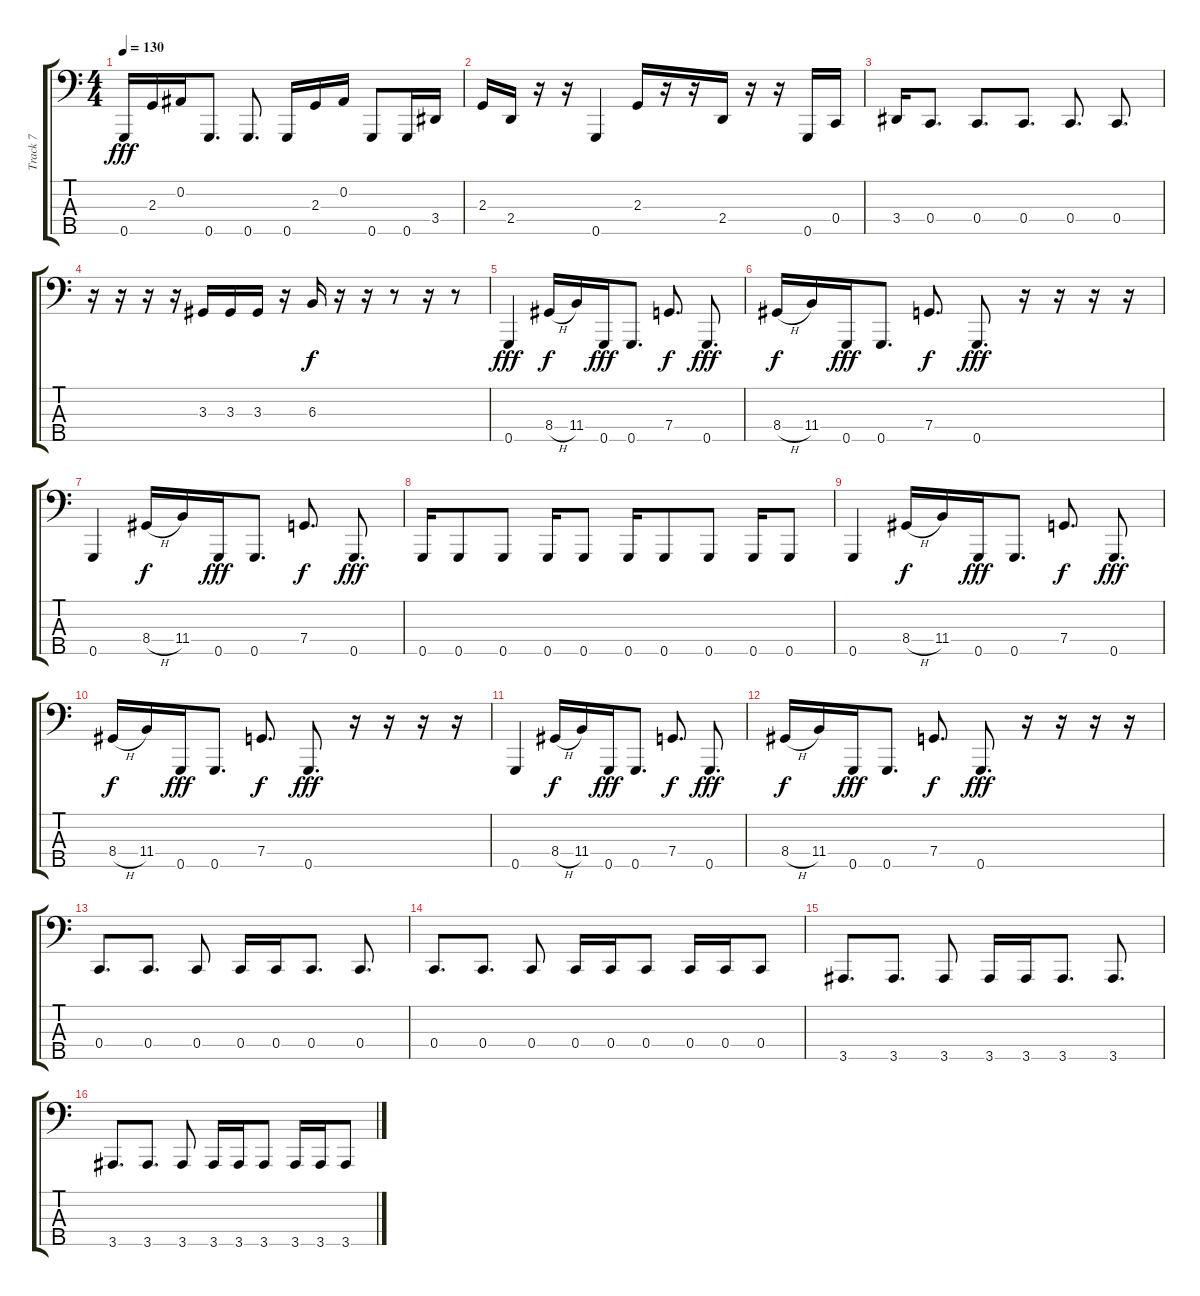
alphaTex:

\track ("Track 7" "Track 7") {instrument electricbasspick}
\staff {score tabs}
\tuning (Eb2 Bb1 F1 C1 G0) {hide}
\ts (4 4)
\tempo 130
\clef f4
\ks c
0.5.16{dy fff} 2.3.16 0.2.16 0.5.8{d} 0.5.8{d} 0.5.16 2.3.16 0.2.16 0.5.8 0.5.16 3.4.16 |
2.3.16 2.4.16 r.16 r.16 0.5.4 2.3.16 r.16 r.16 2.4.16 r.16 r.16 0.5.16 0.4.16 |
3.4.16 0.4.8{d} 0.4.8{d} 0.4.8{d} 0.4.8{d} 0.4.8{d} |
r.16 r.16 r.16 r.16 3.3.16 3.3.16 3.3.16 r.16 6.3.16{dy f} r.16 r.16 r.8 r.16 r.8 |
0.5.4{dy fff} 8.4{h}.16{dy f} 11.4.16 0.5.16{dy fff} 0.5.8{d} 7.4.8{d dy f} 0.5.8{d dy fff} |
8.4{h}.16{dy f} 11.4.16 0.5.16{dy fff} 0.5.8{d} 7.4.8{d dy f} 0.5.8{d dy fff} r.16 r.16 r.16 r.16 |
0.5.4 8.4{h}.16{dy f} 11.4.16 0.5.16{dy fff} 0.5.8{d} 7.4.8{d dy f} 0.5.8{d dy fff} |
0.5.16 0.5.8 0.5.8 0.5.16 0.5.8 0.5.16 0.5.8 0.5.8 0.5.16 0.5.8 |
0.5.4 8.4{h}.16{dy f} 11.4.16 0.5.16{dy fff} 0.5.8{d} 7.4.8{d dy f} 0.5.8{d dy fff} |
8.4{h}.16{dy f} 11.4.16 0.5.16{dy fff} 0.5.8{d} 7.4.8{d dy f} 0.5.8{d dy fff} r.16 r.16 r.16 r.16 |
0.5.4 8.4{h}.16{dy f} 11.4.16 0.5.16{dy fff} 0.5.8{d} 7.4.8{d dy f} 0.5.8{d dy fff} |
8.4{h}.16{dy f} 11.4.16 0.5.16{dy fff} 0.5.8{d} 7.4.8{d dy f} 0.5.8{d dy fff} r.16 r.16 r.16 r.16 |
0.4.8{d} 0.4.8{d} 0.4.8 0.4.16 0.4.16 0.4.8{d} 0.4.8{d} |
0.4.8{d} 0.4.8{d} 0.4.8 0.4.16 0.4.16 0.4.8 0.4.16 0.4.16 0.4.8 |
3.5.8{d} 3.5.8{d} 3.5.8 3.5.16 3.5.16 3.5.8{d} 3.5.8{d} |
3.5.8{d} 3.5.8{d} 3.5.8 3.5.16 3.5.16 3.5.8 3.5.16 3.5.16 3.5.8
